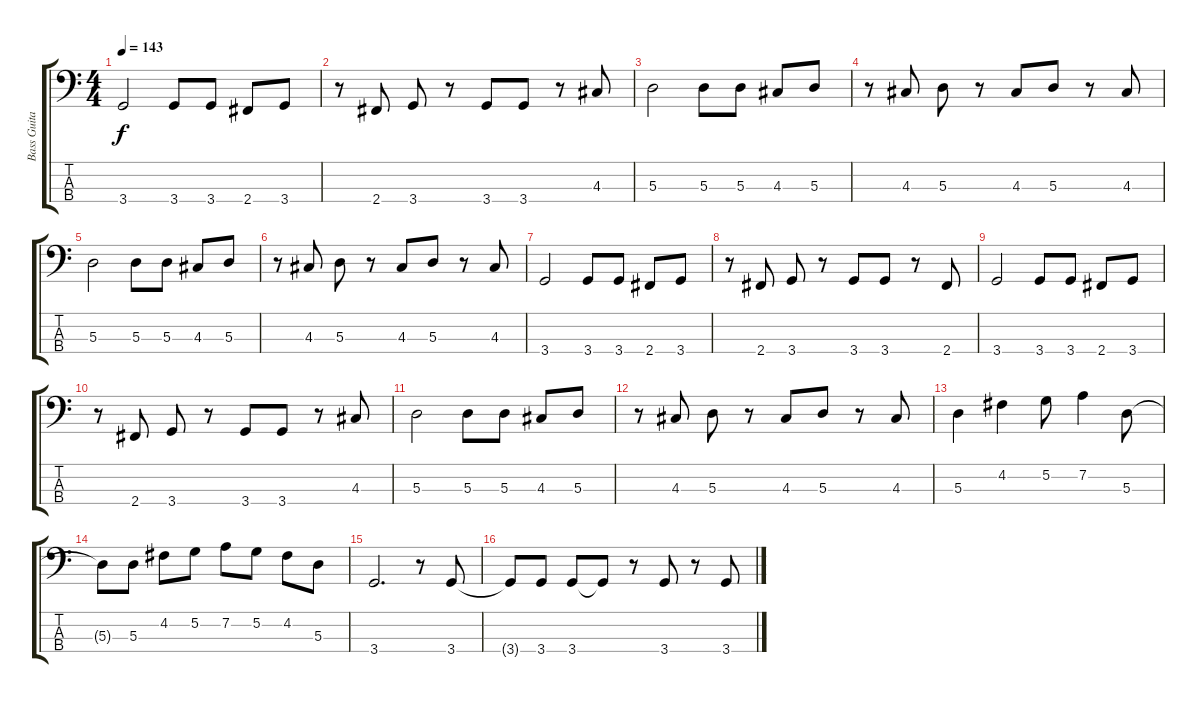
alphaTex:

\track ("Bass Guitar" "Bass Guita") {instrument electricbassfinger}
\staff {score tabs}
\tuning (G2 D2 A1 E1) {hide}
\ts (4 4)
\tempo 143
\clef f4
\ks c
3.4.2{dy f} 3.4.8 3.4.8 2.4.8 3.4.8 |
r.8 2.4.8 3.4.8 r.8 3.4.8 3.4.8 r.8 4.3.8 |
5.3.2 5.3.8 5.3.8 4.3.8 5.3.8 |
r.8 4.3.8 5.3.8 r.8 4.3.8 5.3.8 r.8 4.3.8 |
5.3.2 5.3.8 5.3.8 4.3.8 5.3.8 |
r.8 4.3.8 5.3.8 r.8 4.3.8 5.3.8 r.8 4.3.8 |
3.4.2 3.4.8 3.4.8 2.4.8 3.4.8 |
r.8 2.4.8 3.4.8 r.8 3.4.8 3.4.8 r.8 2.4.8 |
3.4.2 3.4.8 3.4.8 2.4.8 3.4.8 |
r.8 2.4.8 3.4.8 r.8 3.4.8 3.4.8 r.8 4.3.8 |
5.3.2 5.3.8 5.3.8 4.3.8 5.3.8 |
r.8 4.3.8 5.3.8 r.8 4.3.8 5.3.8 r.8 4.3.8 |
5.3.4 4.2.4 5.2.8 7.2.4 5.3.8 |
5.3{t}.8 5.3.8 4.2.8 5.2.8 7.2.8 5.2.8 4.2.8 5.3.8 |
3.4.2{d} r.8 3.4.8 |
3.4{t}.8 3.4.8 3.4.8 3.4{t}.8 r.8 3.4.8 r.8 3.4.8
